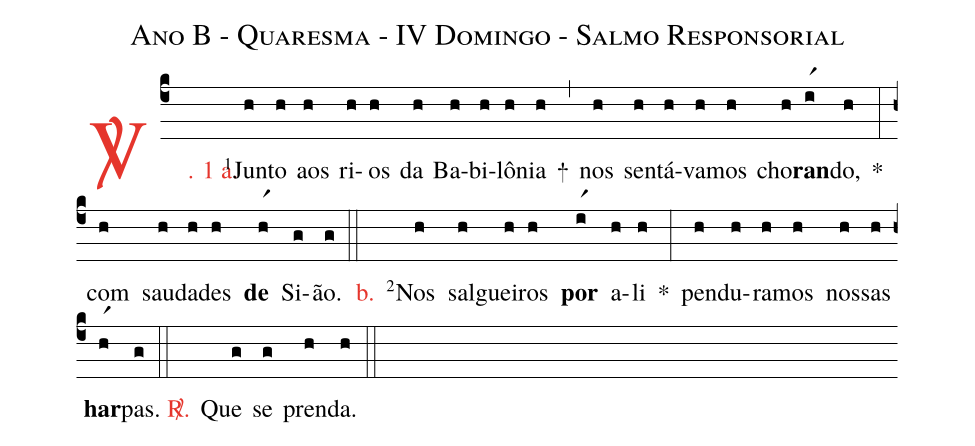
name: Ano B - Quaresma - IV Domingo - Salmo Responsorial;
%%
(c4)

<c><sp>V/</sp>. 1 a.</c>() <v>\VSup{1}</v>Jun(h)to(h) aos(h) ri(h)os(h) da(h) Ba(h)bi(h)lô(h)nia(h) +(,)
nos(h) sen(h)tá(h)va(h)mos(h) cho(h)<b>ran</b>(ir1)do,(h) *(:)
com(h) sau(h)da(h)des(h) <b>de</b>(hr1) Si(g)ão.(g)

(::)

<nlba><c>b.</c>() <v>\VSup{2}</v>Nos</nlba>(h) sal(h)guei(h)ros(h) <b>por</b>(ir1) a(h)li(h) *(:)
pen(h)du(h)ra(h)mos(h) nos(h)sas(h) <b>har</b>(hr1)pas.(g)

(::)

<nlba><c><sp>R/</sp>.</c>() Que</nlba>(g) se(g) pren(h)da.(h)

(::)
